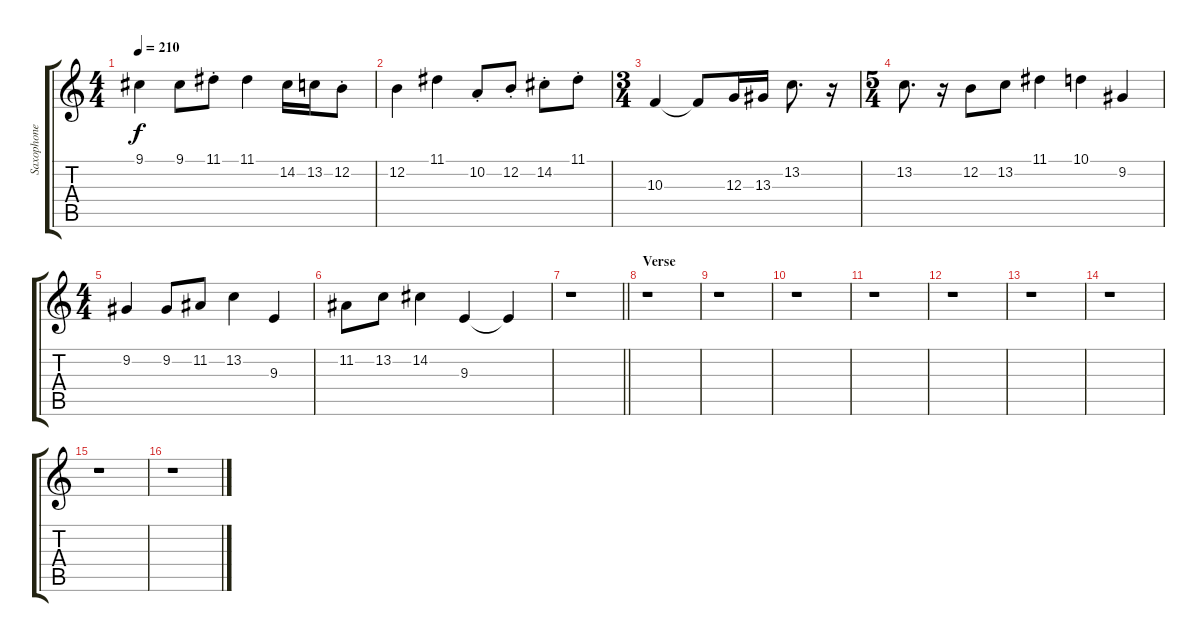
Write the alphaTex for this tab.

\track ("Saxophone" "Saxophone") {instrument altosax}
\staff {score tabs}
\tuning (E4 B3 G3 D3 A2 E2) {hide}
\ts (4 4)
\tempo 210
\clef g2
\ks c
9.1.4{dy f} 9.1.8 11.1{st}.8 11.1.4 14.2.16 13.2.16 12.2{st}.8 |
12.2.4 11.1.4 10.2{st}.8 12.2{st}.8 14.2{st}.8 11.1{st}.8 |
\ts (3 4)
10.3.4 10.3{t}.8 12.3.16 13.3.16 13.2.8{d} r.16 |
\ts (5 4)
13.2.8{d} r.16 12.2.8 13.2.8 11.1.4 10.1.4 9.2.4 |
\ts (4 4)
9.2.4 9.2.8 11.2.8 13.2.4 9.3.4 |
11.2.8 13.2.8 14.2.4 9.3.4 9.3{t}.4 |
\barLineRight lightlight
r.1 |
\section ("" "Verse")
r.1 |
r.1 |
r.1 |
r.1 |
r.1 |
r.1 |
r.1 |
r.1 |
r.1
